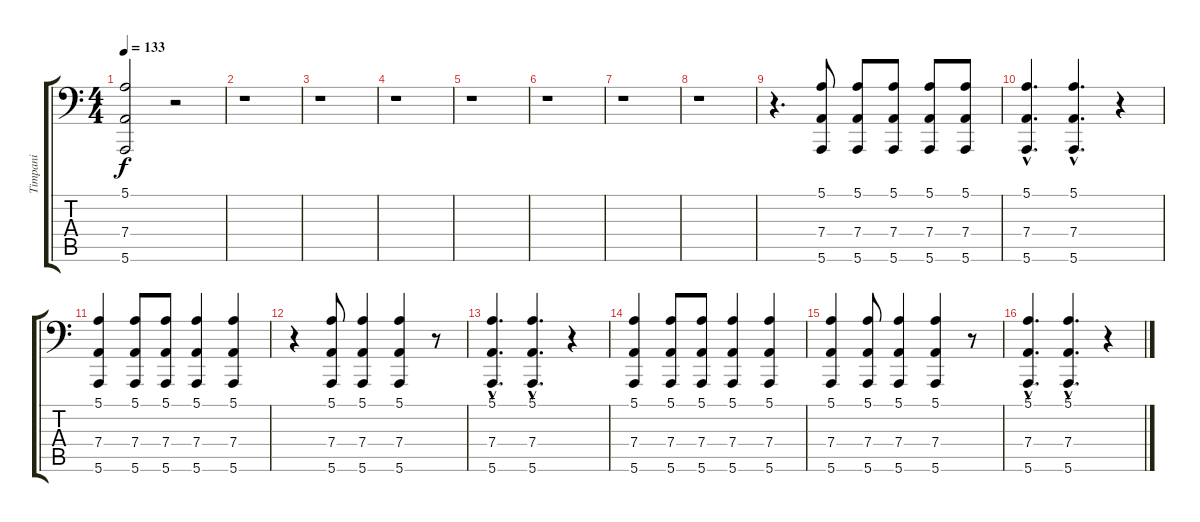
\track ("Timpani" "Timpani") {instrument timpani}
\staff {score tabs}
\tuning (E3 B2 G2 D2 A1 E1) {hide}
\ts (4 4)
\tempo 133
\clef f4
\ks c
(5.1 7.4 5.6).2{dy f} r.2 |
r.1 |
r.1 |
r.1 |
r.1 |
r.1 |
r.1 |
r.1 |
r.4{d} (5.1 7.4 5.6).8 (5.1 7.4 5.6).8 (5.1 7.4 5.6).8 (5.1 7.4 5.6).8 (5.1 7.4 5.6).8 |
(5.1{hac} 7.4{hac} 5.6{hac}).4{d} (5.1{hac} 7.4{hac} 5.6{hac}).4{d} r.4 |
(5.1 7.4 5.6).4 (5.1 7.4 5.6).8 (5.1 7.4 5.6).8 (5.1 7.4 5.6).4 (5.1 7.4 5.6).4 |
r.4 (5.1 7.4 5.6).8 (5.1 7.4 5.6).4 (5.1 7.4 5.6).4 r.8 |
(5.1{hac} 7.4{hac} 5.6{hac}).4{d} (5.1{hac} 7.4{hac} 5.6{hac}).4{d} r.4 |
(5.1 7.4 5.6).4 (5.1 7.4 5.6).8 (5.1 7.4 5.6).8 (5.1 7.4 5.6).4 (5.1 7.4 5.6).4 |
(5.1 7.4 5.6).4 (5.1 7.4 5.6).8 (5.1 7.4 5.6).4 (5.1 7.4 5.6).4 r.8 |
(5.1{hac} 7.4{hac} 5.6{hac}).4{d} (5.1{hac} 7.4{hac} 5.6{hac}).4{d} r.4
